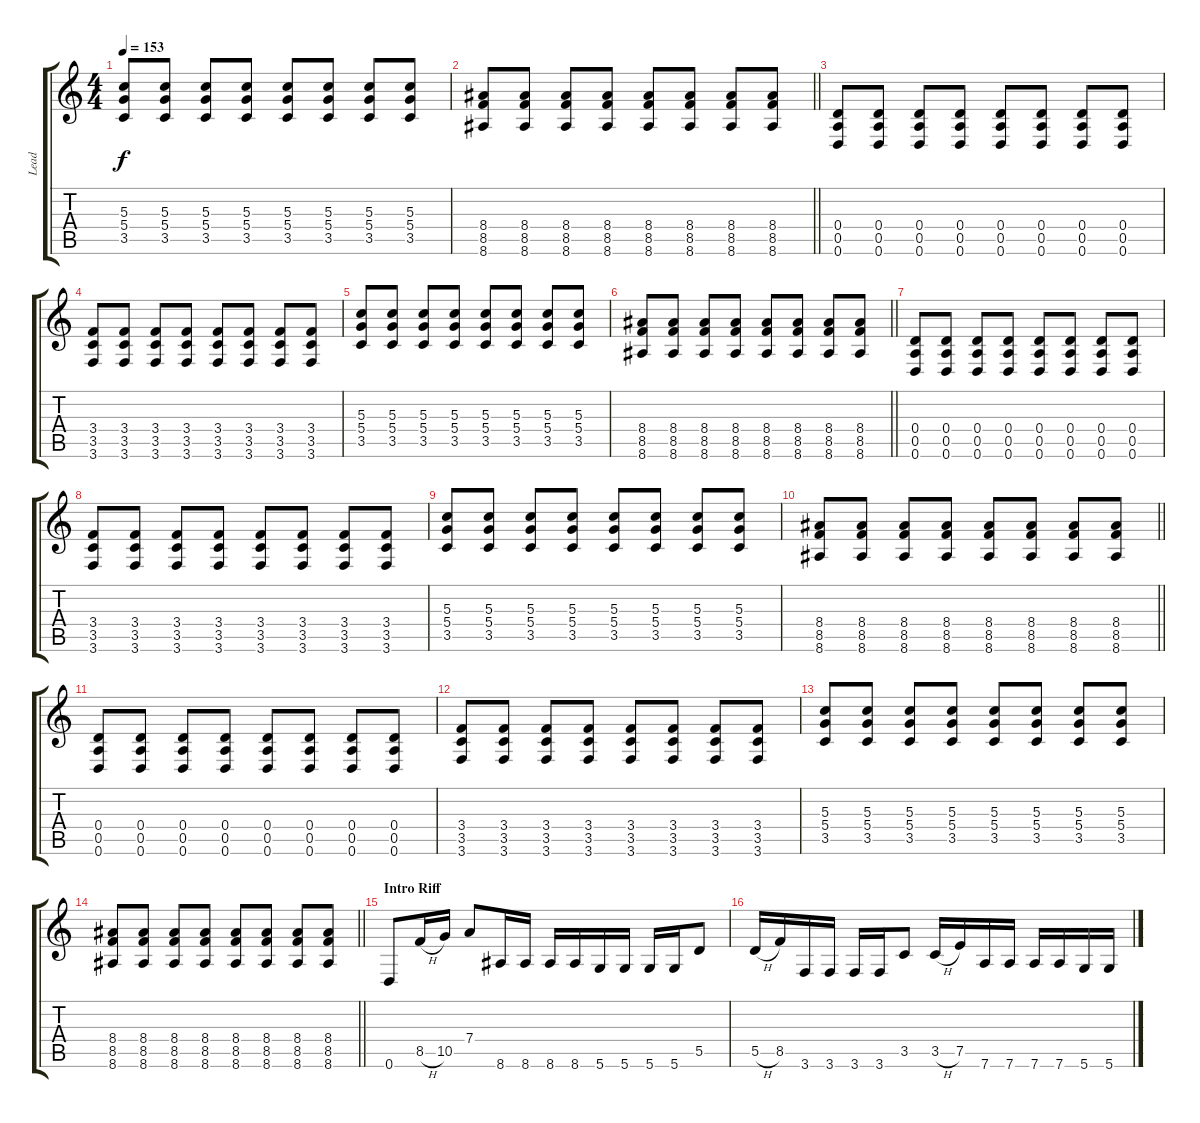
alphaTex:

\track ("Lead" "Lead") {instrument distortionguitar}
\staff {score tabs}
\tuning (E4 B3 G3 D3 A2 D2) {hide}
\ts (4 4)
\tempo 153
\clef g2
\ks c
(5.3 5.4 3.5).8{dy f} (5.3 5.4 3.5).8 (5.3 5.4 3.5).8 (5.3 5.4 3.5).8 (5.3 5.4 3.5).8 (5.3 5.4 3.5).8 (5.3 5.4 3.5).8 (5.3 5.4 3.5).8 |
\barLineRight lightlight
(8.4 8.5 8.6).8 (8.4 8.5 8.6).8 (8.4 8.5 8.6).8 (8.4 8.5 8.6).8 (8.4 8.5 8.6).8 (8.4 8.5 8.6).8 (8.4 8.5 8.6).8 (8.4 8.5 8.6).8 |
(0.4 0.5 0.6).8 (0.4 0.5 0.6).8 (0.4 0.5 0.6).8 (0.4 0.5 0.6).8 (0.4 0.5 0.6).8 (0.4 0.5 0.6).8 (0.4 0.5 0.6).8 (0.4 0.5 0.6).8 |
(3.4 3.5 3.6).8 (3.4 3.5 3.6).8 (3.4 3.5 3.6).8 (3.4 3.5 3.6).8 (3.4 3.5 3.6).8 (3.4 3.5 3.6).8 (3.4 3.5 3.6).8 (3.4 3.5 3.6).8 |
(5.3 5.4 3.5).8 (5.3 5.4 3.5).8 (5.3 5.4 3.5).8 (5.3 5.4 3.5).8 (5.3 5.4 3.5).8 (5.3 5.4 3.5).8 (5.3 5.4 3.5).8 (5.3 5.4 3.5).8 |
\barLineRight lightlight
(8.4 8.5 8.6).8 (8.4 8.5 8.6).8 (8.4 8.5 8.6).8 (8.4 8.5 8.6).8 (8.4 8.5 8.6).8 (8.4 8.5 8.6).8 (8.4 8.5 8.6).8 (8.4 8.5 8.6).8 |
(0.4 0.5 0.6).8 (0.4 0.5 0.6).8 (0.4 0.5 0.6).8 (0.4 0.5 0.6).8 (0.4 0.5 0.6).8 (0.4 0.5 0.6).8 (0.4 0.5 0.6).8 (0.4 0.5 0.6).8 |
(3.4 3.5 3.6).8 (3.4 3.5 3.6).8 (3.4 3.5 3.6).8 (3.4 3.5 3.6).8 (3.4 3.5 3.6).8 (3.4 3.5 3.6).8 (3.4 3.5 3.6).8 (3.4 3.5 3.6).8 |
(5.3 5.4 3.5).8 (5.3 5.4 3.5).8 (5.3 5.4 3.5).8 (5.3 5.4 3.5).8 (5.3 5.4 3.5).8 (5.3 5.4 3.5).8 (5.3 5.4 3.5).8 (5.3 5.4 3.5).8 |
\barLineRight lightlight
(8.4 8.5 8.6).8 (8.4 8.5 8.6).8 (8.4 8.5 8.6).8 (8.4 8.5 8.6).8 (8.4 8.5 8.6).8 (8.4 8.5 8.6).8 (8.4 8.5 8.6).8 (8.4 8.5 8.6).8 |
(0.4 0.5 0.6).8 (0.4 0.5 0.6).8 (0.4 0.5 0.6).8 (0.4 0.5 0.6).8 (0.4 0.5 0.6).8 (0.4 0.5 0.6).8 (0.4 0.5 0.6).8 (0.4 0.5 0.6).8 |
(3.4 3.5 3.6).8 (3.4 3.5 3.6).8 (3.4 3.5 3.6).8 (3.4 3.5 3.6).8 (3.4 3.5 3.6).8 (3.4 3.5 3.6).8 (3.4 3.5 3.6).8 (3.4 3.5 3.6).8 |
(5.3 5.4 3.5).8 (5.3 5.4 3.5).8 (5.3 5.4 3.5).8 (5.3 5.4 3.5).8 (5.3 5.4 3.5).8 (5.3 5.4 3.5).8 (5.3 5.4 3.5).8 (5.3 5.4 3.5).8 |
\barLineRight lightlight
(8.4 8.5 8.6).8 (8.4 8.5 8.6).8 (8.4 8.5 8.6).8 (8.4 8.5 8.6).8 (8.4 8.5 8.6).8 (8.4 8.5 8.6).8 (8.4 8.5 8.6).8 (8.4 8.5 8.6).8 |
\section ("" "Intro Riff")
0.6.8 8.5{h}.16 10.5.16 7.4.8 8.6.16 8.6.16 8.6.16 8.6.16 5.6.16 5.6.16 5.6.16 5.6.16 5.5.8 |
5.5{h}.16 8.5.16 3.6.16 3.6.16 3.6.16 3.6.16 3.5.8 3.5{h}.16 7.5.16 7.6.16 7.6.16 7.6.16 7.6.16 5.6.16 5.6.16
